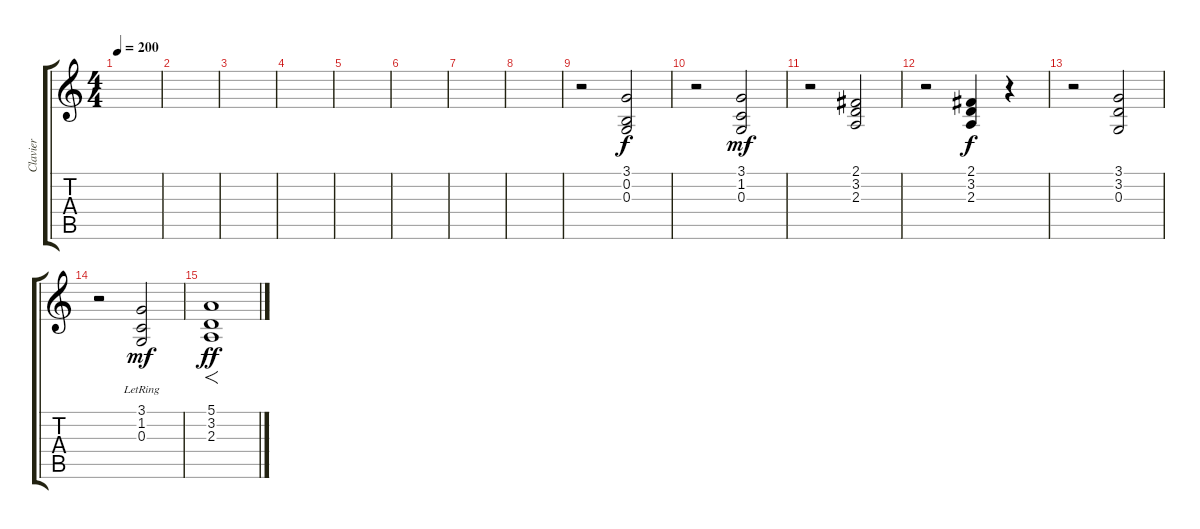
\track ("Clavier" "Clavier") {instrument drawbarorgan}
\staff {score tabs}
\tuning (E4 B3 G3 D3 A2 E2) {hide}
\ts (4 4)
\tempo 200
\clef g2
\ks c
|
|
|
|
|
|
|
|
r.2 (3.1 0.2 0.3).2 |
r.2 (3.1 1.2 0.3).2{dy mf} |
r.2 (2.1 3.2 2.3).2 |
r.2 (2.1 3.2 2.3).4{dy f} r.4 |
r.2 (3.1 3.2 0.3).2 |
r.2 (3.1{lr} 1.2{lr} 0.3{lr}).2{dy mf} |
(5.1 3.2 2.3).1{f dy ff}
